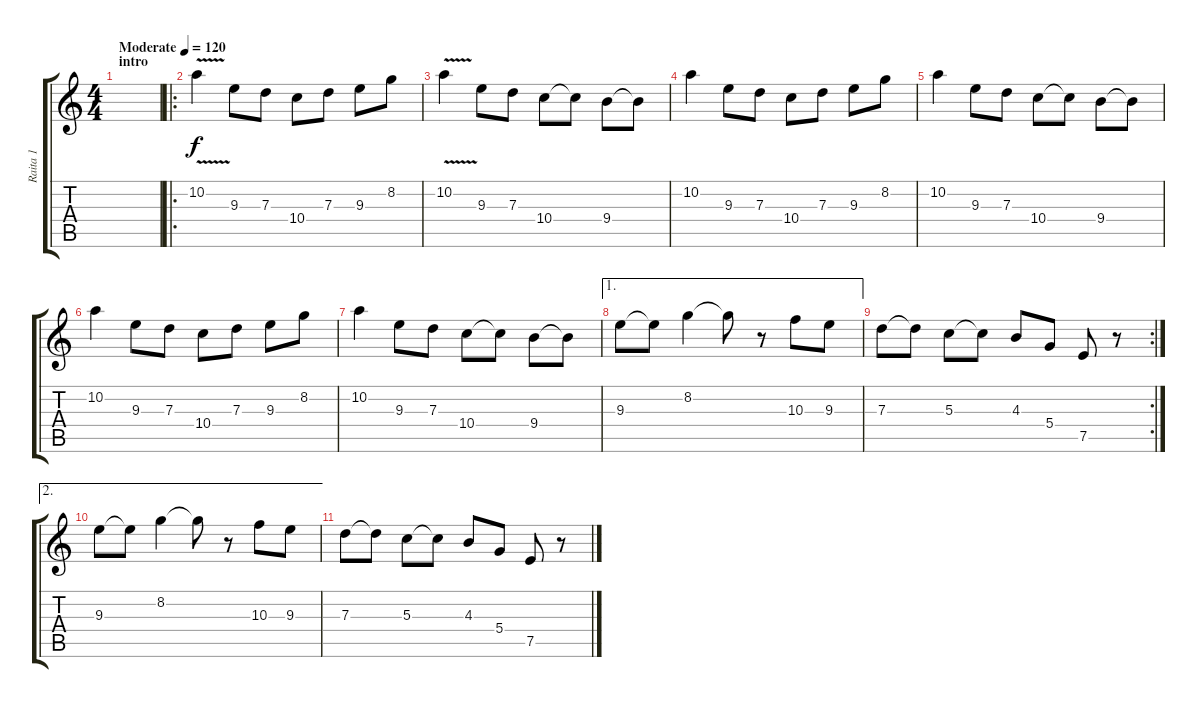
\track ("Raita 1" "Raita 1") {instrument distortionguitar}
\staff {score tabs}
\tuning (E4 B3 G3 D3 A2 E2) {hide}
\ts (4 4)
\section ("" "intro")
\tempo (120 "Moderate")
\clef g2
\ks c
|
\ro
10.2{v}.4 9.3.8 7.3.8 10.4.8 7.3.8 9.3.8 8.2.8 |
10.2{v}.4 9.3.8 7.3.8 10.4.8 10.4{t}.8 9.4.8 9.4{t}.8 |
10.2.4 9.3.8 7.3.8 10.4.8 7.3.8 9.3.8 8.2.8 |
10.2.4 9.3.8 7.3.8 10.4.8 10.4{t}.8 9.4.8 9.4{t}.8 |
10.2.4 9.3.8 7.3.8 10.4.8 7.3.8 9.3.8 8.2.8 |
10.2.4 9.3.8 7.3.8 10.4.8 10.4{t}.8 9.4.8 9.4{t}.8 |
\ae 1
9.3.8 9.3{t}.8 8.2.4 8.2{t}.8 r.8 10.3.8 9.3.8 |
\rc 2
7.3.8 7.3{t}.8 5.3.8 5.3{t}.8 4.3.8 5.4.8 7.5.8 r.8 |
\ae 2
9.3.8 9.3{t}.8 8.2.4 8.2{t}.8 r.8 10.3.8 9.3.8 |
7.3.8 7.3{t}.8 5.3.8 5.3{t}.8 4.3.8 5.4.8 7.5.8 r.8
